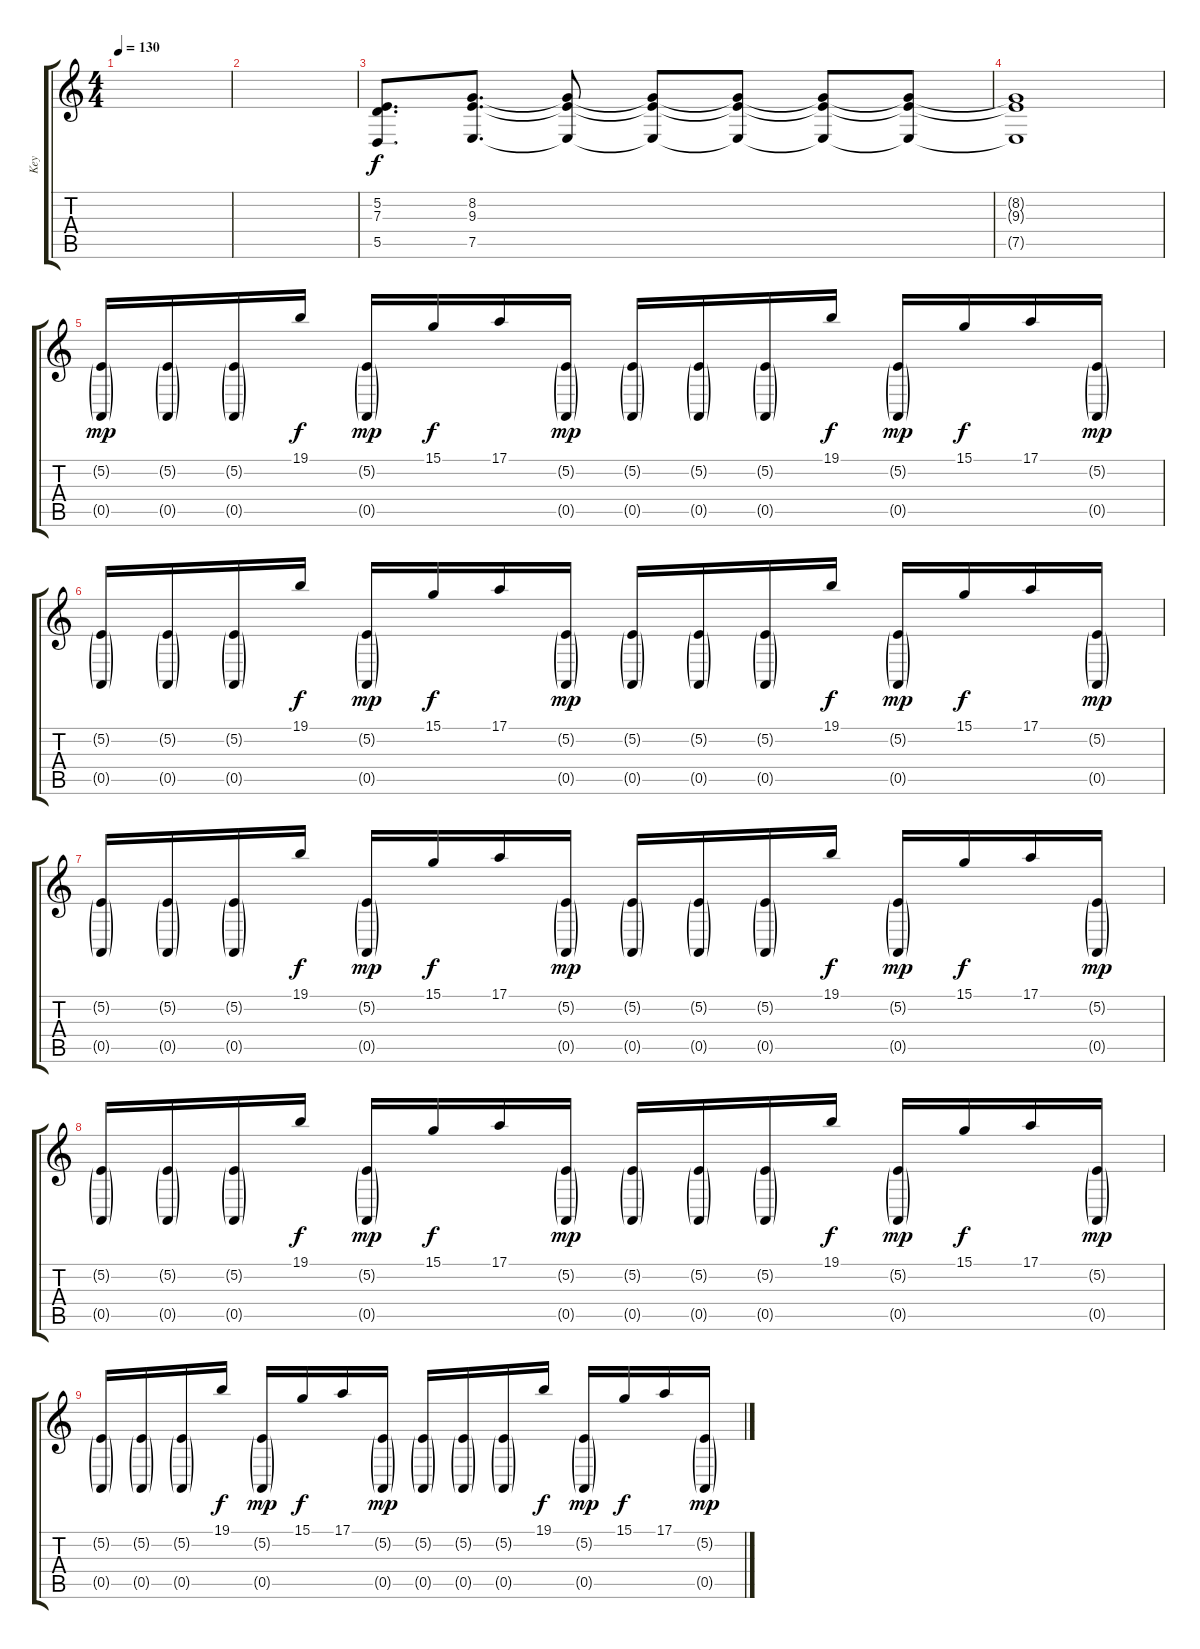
\track ("Key" "Key") {instrument electricpiano1}
\staff {score tabs}
\tuning (E4 B3 G3 D3 A2 E2) {hide}
\ts (4 4)
\tempo 130
\clef g2
\ks c
|
|
(5.2 7.3 5.5).8{d} (8.2 9.3 7.5).8{d} (8.2{t} 9.3{t} 7.5{t}).8 (8.2{t} 9.3{t} 7.5{t}).8 (8.2{t} 9.3{t} 7.5{t}).8 (8.2{t} 9.3{t} 7.5{t}).8 (8.2{t} 9.3{t} 7.5{t}).8 |
(8.2{t} 9.3{t} 7.5{t}).1 |
(5.2{g} 0.5{g}).16{dy mp volume 0} (5.2{g} 0.5{g}).16 (5.2{g} 0.5{g}).16 19.1.16{dy f} (5.2{g} 0.5{g}).16{dy mp} 15.1.16{dy f} 17.1.16 (5.2{g} 0.5{g}).16{dy mp} (5.2{g} 0.5{g}).16 (5.2{g} 0.5{g}).16 (5.2{g} 0.5{g}).16 19.1.16{dy f} (5.2{g} 0.5{g}).16{dy mp} 15.1.16{dy f} 17.1.16 (5.2{g} 0.5{g}).16{dy mp} |
(5.2{g} 0.5{g}).16 (5.2{g} 0.5{g}).16 (5.2{g} 0.5{g}).16 19.1.16{dy f} (5.2{g} 0.5{g}).16{dy mp} 15.1.16{dy f} 17.1.16 (5.2{g} 0.5{g}).16{dy mp} (5.2{g} 0.5{g}).16 (5.2{g} 0.5{g}).16 (5.2{g} 0.5{g}).16 19.1.16{dy f} (5.2{g} 0.5{g}).16{dy mp} 15.1.16{dy f} 17.1.16 (5.2{g} 0.5{g}).16{dy mp} |
(5.2{g} 0.5{g}).16 (5.2{g} 0.5{g}).16 (5.2{g} 0.5{g}).16 19.1.16{dy f} (5.2{g} 0.5{g}).16{dy mp} 15.1.16{dy f} 17.1.16 (5.2{g} 0.5{g}).16{dy mp} (5.2{g} 0.5{g}).16 (5.2{g} 0.5{g}).16 (5.2{g} 0.5{g}).16 19.1.16{dy f} (5.2{g} 0.5{g}).16{dy mp} 15.1.16{dy f} 17.1.16 (5.2{g} 0.5{g}).16{dy mp} |
(5.2{g} 0.5{g}).16 (5.2{g} 0.5{g}).16 (5.2{g} 0.5{g}).16 19.1.16{dy f} (5.2{g} 0.5{g}).16{dy mp} 15.1.16{dy f} 17.1.16 (5.2{g} 0.5{g}).16{dy mp} (5.2{g} 0.5{g}).16 (5.2{g} 0.5{g}).16 (5.2{g} 0.5{g}).16 19.1.16{dy f} (5.2{g} 0.5{g}).16{dy mp} 15.1.16{dy f} 17.1.16 (5.2{g} 0.5{g}).16{dy mp} |
(5.2{g} 0.5{g}).16 (5.2{g} 0.5{g}).16 (5.2{g} 0.5{g}).16 19.1.16{dy f} (5.2{g} 0.5{g}).16{dy mp} 15.1.16{dy f} 17.1.16 (5.2{g} 0.5{g}).16{dy mp} (5.2{g} 0.5{g}).16 (5.2{g} 0.5{g}).16 (5.2{g} 0.5{g}).16 19.1.16{dy f} (5.2{g} 0.5{g}).16{dy mp} 15.1.16{dy f} 17.1.16 (5.2{g} 0.5{g}).16{dy mp}
